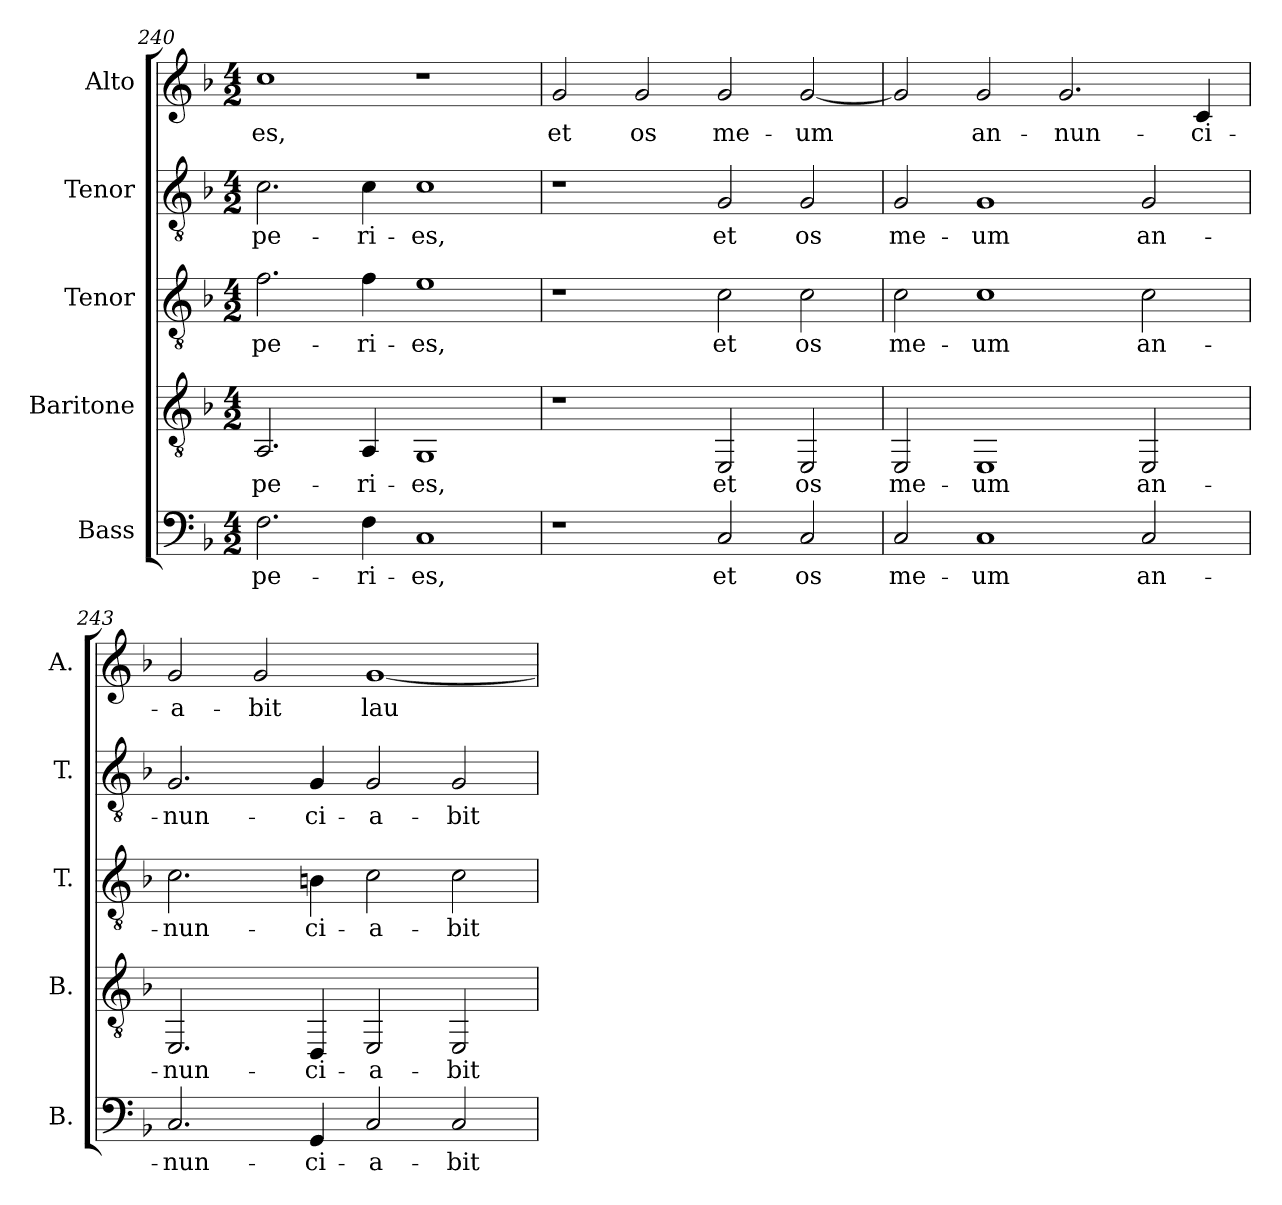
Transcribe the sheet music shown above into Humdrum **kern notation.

**kern	**text	**kern	**text	**kern	**text	**kern	**text	**kern	**text
*part5	*part5	*part4	*part4	*part3	*part3	*part2	*part2	*part1	*part1
*staff5	*staff5	*staff4	*staff4	*staff3	*staff3	*staff2	*staff2	*staff1	*staff1
*I"Bass	*	*I"Baritone	*	*I"Tenor	*	*I"Tenor	*	*I"Alto	*
*I'B.	*	*I'B.	*	*I'T.	*	*I'T.	*	*I'A.	*
*clefF4	*	*clefGv2	*	*clefGv2	*	*clefGv2	*	*clefG2	*
*	*	*	*	*ITrd7c12	*	*ITrd7c12	*	*	*
*k[b-]	*	*k[b-]	*	*k[b-]	*	*k[b-]	*	*k[b-]	*
*F:	*	*F:	*	*F:	*	*F:	*	*F:	*
*M4/2	*	*M4/2	*	*M4/2	*	*M4/2	*	*M4/2	*
=240	=240	=240	=240	=240	=240	=240	=240	=240	=240
!	!LO:LY:b:color=#000000	!	!	!	!	!	!	!	!
!	!	!	!LO:LY:b:color=#000000	!	!	!	!	!	!
!	!	!	!	!	!LO:LY:b:color=#000000	!	!	!	!
!	!	!	!	!	!	!	!LO:LY:b:color=#000000	!	!
!	!	!	!	!	!	!	!	!	!LO:LY:b:color=#000000
2.Fi\	-pe-	2.AAi/	-pe-	2.Fi\	-pe-	2.Ci\	-pe-	1cci	-es,
!	!LO:LY:b:color=#000000	!	!	!	!	!	!	!	!
!	!	!	!LO:LY:b:color=#000000	!	!	!	!	!	!
!	!	!	!	!	!LO:LY:b:color=#000000	!	!	!	!
!	!	!	!	!	!	!	!LO:LY:b:color=#000000	!	!
4Fi\	-ri-	4AAi/	-ri-	4Fi\	-ri-	4Ci\	-ri-	.	.
!	!LO:LY:b:color=#000000	!	!	!	!	!	!	!	!
!	!	!	!LO:LY:b:color=#000000	!	!	!	!	!	!
!	!	!	!	!	!LO:LY:b:color=#000000	!	!	!	!
!	!	!	!	!	!	!	!LO:LY:b:color=#000000	!	!
1Ci	-es,	1GGi	-es,	1Ei	-es,	1Ci	-es,	1r	.
=241	=241	=241	=241	=241	=241	=241	=241	=241	=241
!	!	!	!	!	!	!	!	!	!LO:LY:b:color=#000000
1r	.	1r	.	1r	.	1r	.	2gi/	et
!	!	!	!	!	!	!	!	!	!LO:LY:b:color=#000000
.	.	.	.	.	.	.	.	2gi/	os
!	!LO:LY:b:color=#000000	!	!	!	!	!	!	!	!
!	!	!	!LO:LY:b:color=#000000	!	!	!	!	!	!
!	!	!	!	!	!LO:LY:b:color=#000000	!	!	!	!
!	!	!	!	!	!	!	!LO:LY:b:color=#000000	!	!
!	!	!	!	!	!	!	!	!	!LO:LY:b:color=#000000
2Ci/	et	2EEi/	et	2Ci\	et	2GGi/	et	2gi/	me-
!	!LO:LY:b:color=#000000	!	!	!	!	!	!	!	!
!	!	!	!LO:LY:b:color=#000000	!	!	!	!	!	!
!	!	!	!	!	!LO:LY:b:color=#000000	!	!	!	!
!	!	!	!	!	!	!	!LO:LY:b:color=#000000	!	!
!	!	!	!	!	!	!	!	!	!LO:LY:b:color=#000000
2Ci/	os	2EEi/	os	2Ci\	os	2GGi/	os	[2gi/	-um
=242	=242	=242	=242	=242	=242	=242	=242	=242	=242
!	!LO:LY:b:color=#000000	!	!	!	!	!	!	!	!
!	!	!	!LO:LY:b:color=#000000	!	!	!	!	!	!
!	!	!	!	!	!LO:LY:b:color=#000000	!	!	!	!
!	!	!	!	!	!	!	!LO:LY:b:color=#000000	!	!
2Ci/	me-	2EEi/	me-	2Ci\	me-	2GGi/	me-	2gi/]	.
!	!LO:LY:b:color=#000000	!	!	!	!	!	!	!	!
!	!	!	!LO:LY:b:color=#000000	!	!	!	!	!	!
!	!	!	!	!	!LO:LY:b:color=#000000	!	!	!	!
!	!	!	!	!	!	!	!LO:LY:b:color=#000000	!	!
!	!	!	!	!	!	!	!	!	!LO:LY:b:color=#000000
1Ci	-um	1EEi	-um	1Ci	-um	1GGi	-um	2gi/	an-
!	!	!	!	!	!	!	!	!	!LO:LY:b:color=#000000
.	.	.	.	.	.	.	.	2.gi/	-nun-
!	!LO:LY:b:color=#000000	!	!	!	!	!	!	!	!
!	!	!	!LO:LY:b:color=#000000	!	!	!	!	!	!
!	!	!	!	!	!LO:LY:b:color=#000000	!	!	!	!
!	!	!	!	!	!	!	!LO:LY:b:color=#000000	!	!
2Ci/	an-	2EEi/	an-	2Ci\	an-	2GGi/	an-	.	.
!	!	!	!	!	!	!	!	!	!LO:LY:b:color=#000000
.	.	.	.	.	.	.	.	4ci/	-ci-
!!LO:PB:g=z
=243	=243	=243	=243	=243	=243	=243	=243	=243	=243
!	!LO:LY:b:color=#000000	!	!	!	!	!	!	!	!
!	!	!	!LO:LY:b:color=#000000	!	!	!	!	!	!
!	!	!	!	!	!LO:LY:b:color=#000000	!	!	!	!
!	!	!	!	!	!	!	!LO:LY:b:color=#000000	!	!
!	!	!	!	!	!	!	!	!	!LO:LY:b:color=#000000
2.Ci/	-nun-	2.EEi/	-nun-	2.Ci\	-nun-	2.GGi/	-nun-	2gi/	-a-
!	!	!	!	!	!	!	!	!	!LO:LY:b:color=#000000
.	.	.	.	.	.	.	.	2gi/	-bit
!	!LO:LY:b:color=#000000	!	!	!	!	!	!	!	!
!	!	!	!LO:LY:b:color=#000000	!	!	!	!	!	!
!	!	!	!	!	!LO:LY:b:color=#000000	!	!	!	!
!	!	!	!	!	!	!	!LO:LY:b:color=#000000	!	!
4GGi/	-ci-	4DDi/	-ci-	4BBni\	-ci-	4GGi/	-ci-	.	.
!	!LO:LY:b:color=#000000	!	!	!	!	!	!	!	!
!	!	!	!LO:LY:b:color=#000000	!	!	!	!	!	!
!	!	!	!	!	!LO:LY:b:color=#000000	!	!	!	!
!	!	!	!	!	!	!	!LO:LY:b:color=#000000	!	!
!	!	!	!	!	!	!	!	!	!LO:LY:b:color=#000000
2Ci/	-a-	2EEi/	-a-	2Ci\	-a-	2GGi/	-a-	[1gi	lau-
!	!LO:LY:b:color=#000000	!	!	!	!	!	!	!	!
!	!	!	!LO:LY:b:color=#000000	!	!	!	!	!	!
!	!	!	!	!	!LO:LY:b:color=#000000	!	!	!	!
!	!	!	!	!	!	!	!LO:LY:b:color=#000000	!	!
2Ci/	-bit	2EEi/	-bit	2Ci\	-bit	2GGi/	-bit	.	.
=	=	=	=	=	=	=	=	=	=
*-	*-	*-	*-	*-	*-	*-	*-	*-	*-
